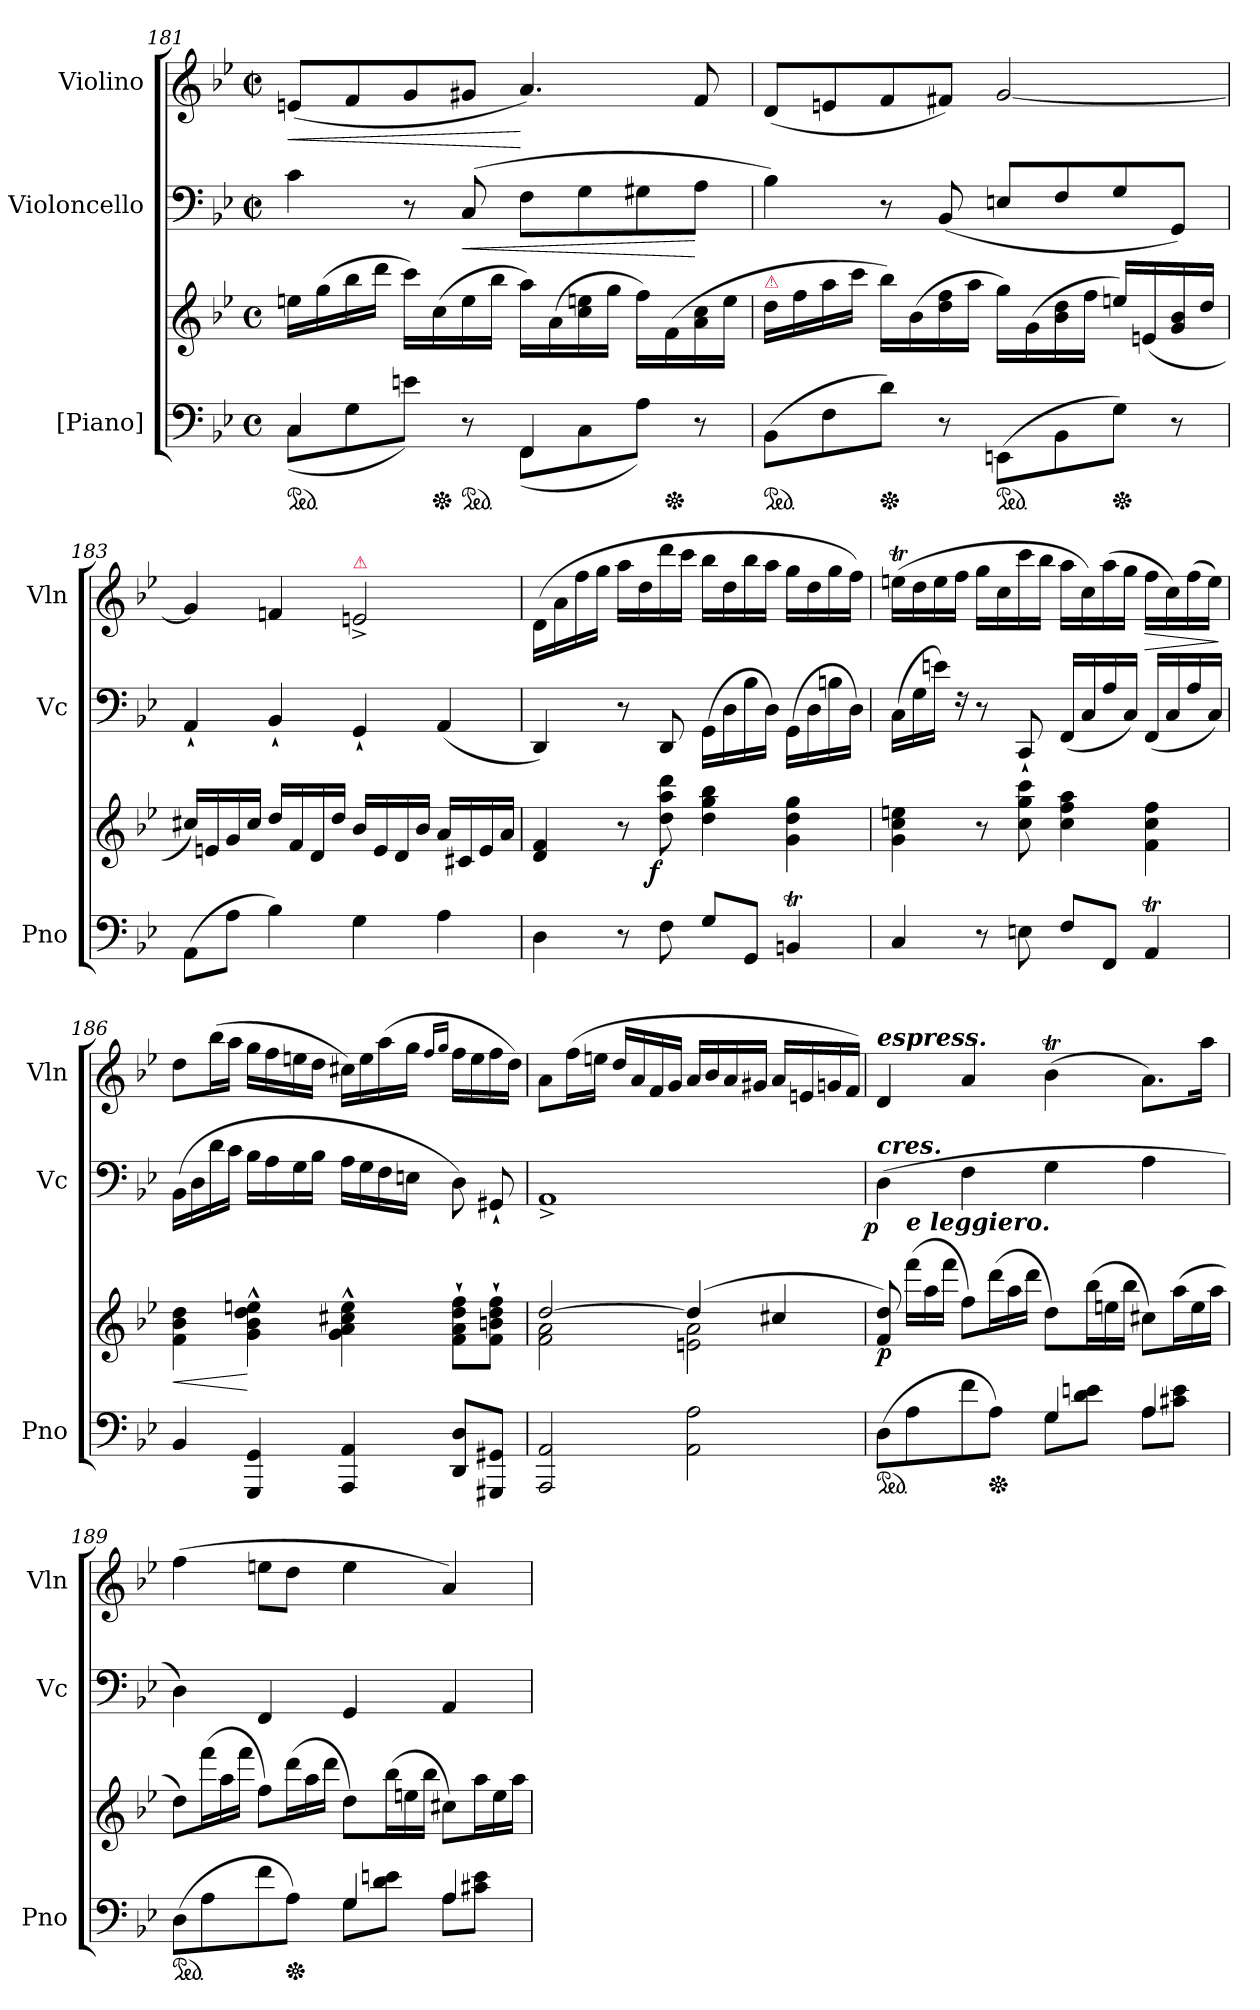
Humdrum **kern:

**kern	**kern	**dynam	**kern	**dynam	**kern	**dynam
*part3	*part3	*part3	*part2	*part2	*part1	*part1
*staff4	*staff3	*staff3/4	*staff2	*staff2	*staff1	*staff1
*I"[Piano]	*	*	*I"Violoncello	*	*I"Violino	*
*I'Pno	*	*	*I'Vc	*	*I'Vln	*
*clefF4	*clefG2	*	*clefF4	*	*clefG2	*
*k[b-e-]	*k[b-e-]	*	*k[b-e-]	*	*k[b-e-]	*
*g:	*g:	*	*g:	*	*g:	*
*M4/4	*M4/4	*	*M2/2	*	*M2/2	*
*met(c)	*met(c)	*	*met(c|)	*	*met(c|)	*
=181	=181	=181	=181	=181	=181	=181
*^	*	*	*	*	*	*
!	!	!	!	!	!	!	!LO:HP:b
*ped	*	*	*	*	*	*	*
4C	(>8CL	16eenLL	.	4c	.	(<8enL	<
.	.	(>16gg	.	.	.	.	.
.	8G	16bb-	.	.	.	8f	.
.	.	16dddJJ	.	.	.	.	.
4reeeyy	8enJ)	16cccLL)	.	8r	.	8g	.
*Xped	*	*	*	*	*	*	*
.	.	(>16cc	.	.	.	.	.
!	!	!	!	!	!LO:HP:b	!	!
*ped	*	*	*	*	*	*	*
.	8r	16ee	.	(>8C	<	8g#XJ	.
.	.	16bb-JJ	.	.	.	.	.
4FF	(>8FFL	16aaLL)	.	8FL	.	4.a)	[
.	.	(>16a	.	.	.	.	.
.	8C	16cc 16een	.	8G	.	.	.
.	.	16ggJJ	.	.	.	.	.
4rAyy	8AJ)	16ffLL)	.	8G#X	.	.	.
*Xped	*	*	*	*	*	*	*
.	.	(>16f	.	.	.	.	.
.	8r	16a 16cc	.	8AJ	[	8f	.
.	.	16eeJJ	.	.	.	.	.
*v	*v	*	*	*	*	*	*
=182	=182	=182	=182	=182	=182	=182
!	!LO:TX:a:color=crimson:t=⚠	!	!	!	!	!
*ped	*	*	*	*	*	*
(>8BB-L	16ddLL	.	4B-)	.	(<8dL	.
.	16ff	.	.	.	.	.
8F	16aa	.	.	.	8en	.
.	16cccJJ	.	.	.	.	.
*Xped	*	*	*	*	*	*
8dJ)	16bb-LL)	.	8r	.	8f	.
.	(>16b-	.	.	.	.	.
8r	16dd 16ff	.	(>8BB-	.	8f#XJ)	.
.	16aaJJ	.	.	.	.	.
*ped	*	*	*	*	*	*
(>8EEn\L	16ggLL)	.	8EnL	.	[2g	.
.	(>16g	.	.	.	.	.
8BB-	16b- 16dd	.	8F	.	.	.
.	16ffJJ	.	.	.	.	.
*Xped	*	*	*	*	*	*
8GJ)	16eenLL)	.	8G	.	.	.
.	(>16en	.	.	.	.	.
8r	16g 16b-	.	8GGJ)	.	.	.
.	16ddJJ	.	.	.	.	.
=183	=183	=183	=183	=183	=183	=183
(>8AAL	16cc#X/LL)	.	4AA`<	.	4g]	.
.	16en	.	.	.	.	.
8AJ	16g	.	.	.	.	.
.	16cc#JJ	.	.	.	.	.
4B-)	16ddLL	.	4BB-`<	.	4fn	.
.	16f	.	.	.	.	.
.	16d	.	.	.	.	.
.	16ddJJ	.	.	.	.	.
!	!	!	!	!	!LO:TX:a:color=crimson:t=⚠	!
4G	16b-/LL	.	4GG`<	.	2en^>	.
.	16e	.	.	.	.	.
.	16d	.	.	.	.	.
.	16b-JJ	.	.	.	.	.
4A	16a/LL	.	(<4AA	.	.	.
.	16c#X	.	.	.	.	.
.	16e	.	.	.	.	.
.	16aJJ	.	.	.	.	.
=184	=184	=184	=184	=184	=184	=184
4D	4d 4f	.	4DD)	.	(>16dLL	.
.	.	.	.	.	16a	.
.	.	.	.	.	16ff	.
.	.	.	.	.	16ggJJ	.
8r	8r	.	8r	.	16aaLL	.
.	.	.	.	.	16dd	.
!	!	!LO:DY:b:rj	!	!	!	!
8F	8dd 8aa 8ddd	f	8DD	.	16ddd	.
.	.	.	.	.	16cccJJ	.
8GL	4dd 4gg 4bb-	.	(>16GGLL	.	16bb-LL	.
.	.	.	16D	.	16dd	.
8GGJ	.	.	16B-	.	16bb-	.
.	.	.	16DJJ)	.	16aaJJ	.
4BBnt	4g 4dd 4gg	.	(>16GGLL	.	16ggLL	.
.	.	.	16D	.	16dd	.
.	.	.	16Bn	.	16gg	.
.	.	.	16DJJ)	.	16ffJJ)	.
=185	=185	=185	=185	=185	=185	=185
4C	4g 4cc 4een	.	(16CLL	.	(>16eentLL	.
.	.	.	16G	.	16dd	.
.	.	.	16enJJ)	.	16ee	.
.	.	.	16rF	.	16ffJJ	.
8r	8r	.	8r	.	16ggLL	.
.	.	.	.	.	16cc	.
8En	8cc 8gg 8ccc	.	8CC`<	.	16ccc	.
.	.	.	.	.	16bb-JJ	.
8FL	4cc 4ff 4aa	.	(<16FFLL	.	16aaLL	.
.	.	.	16C	.	16cc)	.
8FFJ	.	.	16A	.	(>16aa	.
.	.	.	16CJJ)	.	16ggJJ	.
!	!	!	!	!	!	!LO:HP:b
4AAt	4f 4cc 4ff	.	(<16FFLL	.	16ffLL	>
.	.	.	16C	.	16cc)	.
.	.	.	16A	.	(>16ff	.
.	.	.	16CJJ)	.	16eeJJ)	.
.	.	.	.	.	.	]
=186	=186	=186	=186	=186	=186	=186
!	!	!LO:HP:b	!	!	!	!
4BB-	4f\ 4b-\ 4dd\	<	(16BB-LL	.	8ddL	.
.	.	.	16D	.	.	.
.	.	.	16d	.	(>16bb-L	.
.	.	.	16cJJ	.	16aaJJ	.
4GGG 4GG	4g^^ 4b-^^ 4dd^^ 4een^^	[	16B-LL	.	16ggLL	.
.	.	.	16A	.	16ff	.
.	.	.	16G	.	16een	.
.	.	.	16B-JJ	.	16ddJJ	.
4AAA 4AA	4g^^ 4a^^ 4cc#X^^ 4ee^^	.	16ALL	.	16cc#XLL)	.
.	.	.	16G	.	16ee	.
.	.	.	16F	.	(>16aa	.
.	.	.	16EnJJ	.	16ggJJ	.
.	.	.	.	.	16qqff/LL	.
.	.	.	.	.	16qqgg/JJ	.
8DD 8DL	8f` 8a` 8dd` 8ff`L	.	8D)	.	16ffLL	.
.	.	.	.	.	16ee	.
8GGG#X 8GG#XJ	8f` 8bn` 8dd` 8ff`J	.	8GG#X`<	.	16ff	.
.	.	.	.	.	16ddJJ)	.
=187	=187	=187	=187	=187	=187	=187
*	*^	*	*	*	*	*
2AAA 2AA	[2dd	2f 2a	.	1AA^<	.	8aL	.
.	.	.	.	.	.	(>16ffL	.
.	.	.	.	.	.	16eenJJ	.
.	.	.	.	.	.	16ddLL	.
.	.	.	.	.	.	16a	.
.	.	.	.	.	.	16f	.
.	.	.	.	.	.	16gJJ	.
2AA 2A	(>4dd]	2en 2a	.	.	.	16aLL	.
.	.	.	.	.	.	16b-	.
.	.	.	.	.	.	16a	.
.	.	.	.	.	.	16g#XJJ	.
.	4cc#X	.	.	.	.	16aLL	.
.	.	.	.	.	.	16en	.
.	.	.	.	.	.	16gn	.
.	.	.	.	.	.	16fJJ)	.
*	*v	*v	*	*	*	*	*
=188	=188	=188	=188	=188	=188	=188
*^	*	*	*	*	*	*
!	!	!	!	!	!	!LO:TX:a:Bi:t=espress.	!
!	!	!	!	!LO:TX:Bi:t=cres.	!	!	!
!	!	!	!LO:DY:b	!	!LO:DY:rj	!	!
*ped	*	*	*	*	*	*	*
2ryy	(>8DL	8f 8dd)	p	(>4D	p	4d	.
*	*	*Xtuplet	*	*	*	*	*
!	!	!LO:TX:a:Bi:t=e leggiero.	!	!	!	!	!
.	8A	(>24fffLL	.	.	.	.	.
.	.	24aa	.	.	.	.	.
.	.	24fffJJ	.	.	.	.	.
.	8f	8ffL)	.	4F	.	4a	.
*Xped	*	*	*	*	*	*	*
.	8AJ)	(>24dddL	.	.	.	.	.
.	.	24aa	.	.	.	.	.
.	.	24dddJJ	.	.	.	.	.
4G	8GL	8ddL)	.	4G	.	(>4b-T	.
.	8d 8enJ	(>24bb-L	.	.	.	.	.
.	.	24een	.	.	.	.	.
.	.	24bb-JJ	.	.	.	.	.
4A	8AL	8cc#XL)	.	4A	.	8.aL)	.
.	8c#X 8eJ	(>24aaL	.	.	.	.	.
.	.	24ee	.	.	.	.	.
.	.	.	.	.	.	16aaJk	.
.	.	24aaJJ	.	.	.	.	.
=189	=189	=189	=189	=189	=189	=189	=189
*ped	*	*	*	*	*	*	*
2rgyy	(>8DL	8ddL)	.	4D)	.	(>4ff	.
.	8A	(>24fffL	.	.	.	.	.
.	.	24aa	.	.	.	.	.
.	.	24fffJJ	.	.	.	.	.
.	8f	8ffL)	.	4FF	.	8eenL	.
*Xped	*	*	*	*	*	*	*
.	8AJ)	(>24dddL	.	.	.	8ddJ	.
.	.	24aa	.	.	.	.	.
.	.	24dddJJ	.	.	.	.	.
4G	8GL	8ddL)	.	4GG	.	4ee	.
.	8d 8enJ	(>24bb-L	.	.	.	.	.
.	.	24een	.	.	.	.	.
.	.	24bb-JJ	.	.	.	.	.
4A	8AL	8cc#XL)	.	4AA	.	4a)	.
.	8c#X 8eJ	24aaL	.	.	.	.	.
.	.	24ee	.	.	.	.	.
.	.	24aaJJ	.	.	.	.	.
*v	*v	*	*	*	*	*	*
=	=	=	=	=	=	=
*-	*-	*-	*-	*-	*-	*-
